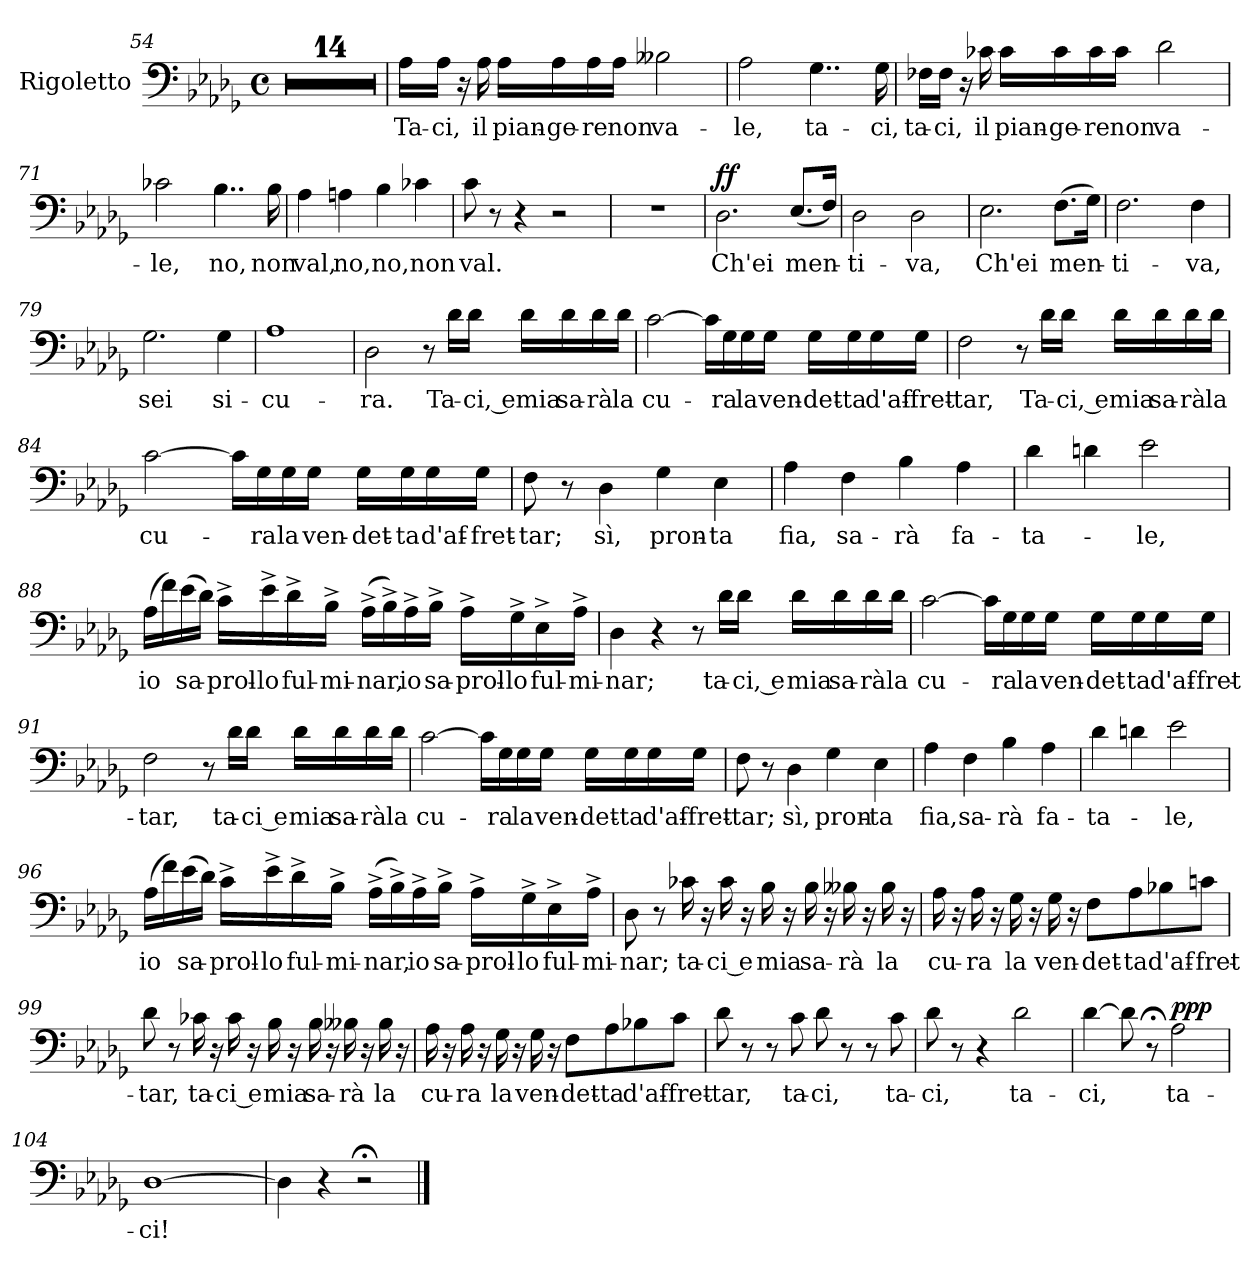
**kern	**text	**dynam
*part1	*part1	*part1
*staff1	*staff1	*staff1
*I"Rigoletto	*	*
*I'R.	*	*
*clefF4	*	*
*k[b-e-a-d-g-]	*	*
*M4/4	*	*
*met(c)	*	*
=54	=54	=54
1r	.	.
=55	=55	=55
1r	.	.
!!LO:LB:g=z
=56	=56	=56
1r	.	.
=57	=57	=57
1r	.	.
=58	=58	=58
1r	.	.
=59	=59	=59
1r	.	.
!!LO:PB:g=z
=60	=60	=60
1r	.	.
=61	=61	=61
1r	.	.
=62	=62	=62
1r	.	.
!!LO:LB:g=z
=63	=63	=63
1r	.	.
=64	=64	=64
1r	.	.
!!LO:LB:g=z
=65	=65	=65
1r	.	.
=66	=66	=66
1r	.	.
!!LO:PB:g=z
=67	=67	=67
1r	.	.
=68	=68	=68
!	!LO:LY:b	!
16A-\LL	Ta-	.
!	!LO:LY:b	!
16A-\JJ	-ci,	.
16r	.	.
!	!LO:LY:b	!
16A-\	il	.
!	!LO:LY:b	!
16A-\LL	pian-	.
!	!LO:LY:b	!
16A-\	-ge-	.
!	!LO:LY:b	!
16A-\	-re	.
!	!LO:LY:b	!
16A-\JJ	non	.
!	!LO:LY:b	!
2B--X\	va-	.
!!LO:LB:g=z
=69	=69	=69
!	!LO:LY:b	!
2A-\	-le,	.
!	!LO:LY:b	!
4..G-\	ta-	.
!	!LO:LY:b	!
16G-\	-ci,	.
=70	=70	=70
!	!LO:LY:b	!
16F-X\LL	ta-	.
!	!LO:LY:b	!
16F-\JJ	-ci,	.
16r	.	.
!	!LO:LY:b	!
16c-X\	il	.
!	!LO:LY:b	!
16c-\LL	pian-	.
!	!LO:LY:b	!
16c-\	-ge-	.
!	!LO:LY:b	!
16c-\	-re	.
!	!LO:LY:b	!
16c-\JJ	non	.
!	!LO:LY:b	!
2d-\	va-	.
!!LO:LB:g=z
=71	=71	=71
!	!LO:LY:b	!
2c-X\	-le,	.
!	!LO:LY:b	!
4..B-\	no,	.
!	!LO:LY:b	!
16B-\	non	.
=72	=72	=72
!	!LO:LY:b	!
4A-\	val,	.
!	!LO:LY:b	!
4An\	no,	.
!	!LO:LY:b	!
4B-\	no,	.
!	!LO:LY:b	!
4c-X\	non	.
=73	=73	=73
!	!LO:LY:b	!
8c\	val.	.
8r	.	.
4r	.	.
2r	.	.
!!LO:PB:g=z
=74	=74	=74
1r	.	.
=75	=75	=75
!	!LO:LY:b	!LO:DY:b
2.D-\	Ch'ei	ff
!	!LO:LY:b	!
(8.E-/L	men-	.
16F/Jk)	.	.
=76	=76	=76
!	!LO:LY:b	!
2D-\	-ti-	.
!	!LO:LY:b	!
2D-\	-va,	.
!!LO:LB:g=z
=77	=77	=77
!	!LO:LY:b	!
2.E-\	Ch'ei	.
!	!LO:LY:b	!
(8.F\L	men-	.
16G-\Jk)	.	.
=78	=78	=78
!	!LO:LY:b	!
2.F\	-ti-	.
!	!LO:LY:b	!
4F\	-va,	.
!!LO:LB:g=z
=79	=79	=79
!	!LO:LY:b	!
2.G-\	sei	.
!	!LO:LY:b	!
4G-\	si-	.
=80	=80	=80
!	!LO:LY:b	!
1A-	-cu-	.
!!LO:PB:g=z
=81	=81	=81
!	!LO:LY:b	!
2D-\	-ra.	.
8r	.	.
!	!LO:LY:b	!
16d-\LL	Ta-	.
!	!LO:LY:b	!
16d-\JJ	-ci, e	.
!	!LO:LY:b	!
16d-\LL	mia	.
!	!LO:LY:b	!
16d-\	sa-	.
!	!LO:LY:b	!
16d-\	-rà	.
!	!LO:LY:b	!
16d-\JJ	la	.
=82	=82	=82
!	!LO:LY:b	!
[2c\	cu-	.
16c\LL]	.	.
!	!LO:LY:b	!
16G-\	-ra	.
!	!LO:LY:b	!
16G-\	la	.
!	!LO:LY:b	!
16G-\JJ	ven-	.
!	!LO:LY:b	!
16G-\LL	-det-	.
!	!LO:LY:b	!
16G-\	-ta	.
!	!LO:LY:b	!
16G-\	d'af-	.
!	!LO:LY:b	!
16G-\JJ	-fret-	.
!!LO:LB:g=z
=83	=83	=83
!	!LO:LY:b	!
2F\	-tar,	.
8r	.	.
!	!LO:LY:b	!
16d-\LL	Ta-	.
!	!LO:LY:b	!
16d-\JJ	-ci, e	.
!	!LO:LY:b	!
16d-\LL	mia	.
!	!LO:LY:b	!
16d-\	sa-	.
!	!LO:LY:b	!
16d-\	-rà	.
!	!LO:LY:b	!
16d-\JJ	la	.
=84	=84	=84
!	!LO:LY:b	!
[2c\	cu-	.
16c\LL]	.	.
!	!LO:LY:b	!
16G-\	-ra	.
!	!LO:LY:b	!
16G-\	la	.
!	!LO:LY:b	!
16G-\JJ	ven-	.
!	!LO:LY:b	!
16G-\LL	-det-	.
!	!LO:LY:b	!
16G-\	-ta	.
!	!LO:LY:b	!
16G-\	d'af-	.
!	!LO:LY:b	!
16G-\JJ	-fret-	.
!!LO:LB:g=z
=85	=85	=85
!	!LO:LY:b	!
8F\	-tar;	.
8r	.	.
!	!LO:LY:b	!
4D-\	sì,	.
!	!LO:LY:b	!
4G-\	pron-	.
!	!LO:LY:b	!
4E-\	-ta	.
!!LO:PB:g=z
=86	=86	=86
!	!LO:LY:b	!
4A-\	fia,	.
!	!LO:LY:b	!
4F\	sa-	.
!	!LO:LY:b	!
4B-\	-rà	.
!	!LO:LY:b	!
4A-\	fa-	.
=87	=87	=87
!	!LO:LY:b	!
4d-\	-ta-	.
4dn\	.	.
!	!LO:LY:b	!
2e-\	-le,	.
!!LO:LB:g=z
=88	=88	=88
!	!LO:LY:b	!
(16A-\LL	io	.
16f\)	.	.
!	!LO:LY:b	!
(16e-\	sa-	.
16d-\JJ)	.	.
!	!LO:LY:b	!
16c^\LL	-prol-	.
!	!LO:LY:b	!
16e-^\	-lo	.
!	!LO:LY:b	!
16d-^\	ful-	.
!	!LO:LY:b	!
16B-^\JJ	-mi-	.
!	!LO:LY:b	!
(16A-^\LL	-nar,	.
16B-^\)	.	.
!	!LO:LY:b	!
16A-^\	io	.
!	!LO:LY:b	!
16B-^\JJ	sa-	.
!	!LO:LY:b	!
16A-^\LL	-prol-	.
!	!LO:LY:b	!
16G-^\	-lo	.
!	!LO:LY:b	!
16E-^\	ful-	.
!	!LO:LY:b	!
16A-^\JJ	-mi-	.
=89	=89	=89
!	!LO:LY:b	!
4D-\	-nar;	.
4r	.	.
8r	.	.
!	!LO:LY:b	!
16d-\LL	ta-	.
!	!LO:LY:b	!
16d-\JJ	-ci, e	.
!	!LO:LY:b	!
16d-\LL	mia	.
!	!LO:LY:b	!
16d-\	sa-	.
!	!LO:LY:b	!
16d-\	-rà	.
!	!LO:LY:b	!
16d-\JJ	la	.
!!LO:LB:g=z
=90	=90	=90
!	!LO:LY:b	!
[2c\	cu-	.
16c\LL]	.	.
!	!LO:LY:b	!
16G-\	-ra	.
!	!LO:LY:b	!
16G-\	la	.
!	!LO:LY:b	!
16G-\JJ	ven-	.
!	!LO:LY:b	!
16G-\LL	-det-	.
!	!LO:LY:b	!
16G-\	-ta	.
!	!LO:LY:b	!
16G-\	d'af-	.
!	!LO:LY:b	!
16G-\JJ	-fret-	.
=91	=91	=91
!	!LO:LY:b	!
2F\	-tar,	.
8r	.	.
!	!LO:LY:b	!
16d-\LL	ta-	.
!	!LO:LY:b	!
16d-\JJ	ci e	.
!	!LO:LY:b	!
16d-\LL	mia	.
!	!LO:LY:b	!
16d-\	sa-	.
!	!LO:LY:b	!
16d-\	-rà	.
!	!LO:LY:b	!
16d-\JJ	la	.
!!LO:PB:g=z
=92	=92	=92
!	!LO:LY:b	!
[2c\	cu-	.
16c\LL]	.	.
!	!LO:LY:b	!
16G-\	-ra	.
!	!LO:LY:b	!
16G-\	la	.
!	!LO:LY:b	!
16G-\JJ	ven-	.
!	!LO:LY:b	!
16G-\LL	-det-	.
!	!LO:LY:b	!
16G-\	-ta	.
!	!LO:LY:b	!
16G-\	d'af-	.
!	!LO:LY:b	!
16G-\JJ	-fret-	.
=93	=93	=93
!	!LO:LY:b	!
8F\	-tar;	.
8r	.	.
!	!LO:LY:b	!
4D-\	sì,	.
!	!LO:LY:b	!
4G-\	pron-	.
!	!LO:LY:b	!
4E-\	-ta	.
!!LO:LB:g=z
=94	=94	=94
!	!LO:LY:b	!
4A-\	fia,	.
!	!LO:LY:b	!
4F\	sa-	.
!	!LO:LY:b	!
4B-\	-rà	.
!	!LO:LY:b	!
4A-\	fa-	.
=95	=95	=95
!	!LO:LY:b	!
4d-\	-ta-	.
4dn\	.	.
!	!LO:LY:b	!
2e-\	-le,	.
!!LO:LB:g=z
=96	=96	=96
!	!LO:LY:b	!
(16A-\LL	io	.
16f\)	.	.
!	!LO:LY:b	!
(16e-\	sa-	.
16d-\JJ)	.	.
!	!LO:LY:b	!
16c^\LL	-prol-	.
!	!LO:LY:b	!
16e-^\	-lo	.
!	!LO:LY:b	!
16d-^\	ful-	.
!	!LO:LY:b	!
16B-^\JJ	-mi-	.
!	!LO:LY:b	!
(16A-^\LL	-nar,	.
16B-^\)	.	.
!	!LO:LY:b	!
16A-^\	io	.
!	!LO:LY:b	!
16B-^\JJ	sa-	.
!	!LO:LY:b	!
16A-^\LL	-prol-	.
!	!LO:LY:b	!
16G-^\	-lo	.
!	!LO:LY:b	!
16E-^\	ful-	.
!	!LO:LY:b	!
16A-^\JJ	-mi-	.
=97	=97	=97
!	!LO:LY:b	!
8D-\	-nar;	.
8r	.	.
!	!LO:LY:b	!
16c-X\	ta-	.
16r	.	.
!	!LO:LY:b	!
16c-\	ci e	.
16r	.	.
!	!LO:LY:b	!
16B-\	mia	.
16r	.	.
!	!LO:LY:b	!
16B-\	sa-	.
16r	.	.
!	!LO:LY:b	!
16B--X\	-rà	.
16r	.	.
!	!LO:LY:b	!
16B--\	la	.
16r	.	.
!!LO:PB:g=z
=98	=98	=98
!	!LO:LY:b	!
16A-\	cu-	.
16r	.	.
!	!LO:LY:b	!
16A-\	-ra	.
16r	.	.
!	!LO:LY:b	!
16G-\	la	.
16r	.	.
!	!LO:LY:b	!
16G-\	ven-	.
16r	.	.
!	!LO:LY:b	!
8F\L	-det-	.
!	!LO:LY:b	!
8A-\	-ta	.
!	!LO:LY:b	!
8B-X\	d'af-	.
!	!LO:LY:b	!
8cn\J	-fret-	.
=99	=99	=99
!	!LO:LY:b	!
8d-\	-tar,	.
8r	.	.
!	!LO:LY:b	!
16c-X\	ta-	.
16r	.	.
!	!LO:LY:b	!
16c-\	ci e	.
16r	.	.
!	!LO:LY:b	!
16B-\	mia	.
16r	.	.
!	!LO:LY:b	!
16B-\	sa-	.
16r	.	.
!	!LO:LY:b	!
16B--X\	-rà	.
16r	.	.
!	!LO:LY:b	!
16B--\	la	.
16r	.	.
!!LO:LB:g=z
=100	=100	=100
!	!LO:LY:b	!
16A-\	cu-	.
16r	.	.
!	!LO:LY:b	!
16A-\	-ra	.
16r	.	.
!	!LO:LY:b	!
16G-\	la	.
16r	.	.
!	!LO:LY:b	!
16G-\	ven-	.
16r	.	.
!	!LO:LY:b	!
8F\L	-det-	.
!	!LO:LY:b	!
8A-\	-ta	.
!	!LO:LY:b	!
8B-X\	d'af-	.
!	!LO:LY:b	!
8c\J	-fret-	.
=101	=101	=101
!	!LO:LY:b	!
8d-\	-tar,	.
8r	.	.
8r	.	.
!	!LO:LY:b	!
8c\	ta-	.
!	!LO:LY:b	!
8d-\	-ci,	.
8r	.	.
8r	.	.
!	!LO:LY:b	!
8c\	ta-	.
!!LO:LB:g=z
=102	=102	=102
!	!LO:LY:b	!
8d-\	-ci,	.
8r	.	.
4r	.	.
!	!LO:LY:b	!
2d-\	ta-	.
=103	=103	=103
!	!LO:LY:b	!
[4d-\	-ci,	.
8d-\]	.	.
8r;<	.	.
!	!LO:LY:b	!LO:DY:b
2A-\	ta-	ppp
=104	=104	=104
!	!LO:LY:b	!
*^	*	*
[1D-	2ryy	-ci!	.
.	2ryy	.	.
*v	*v	*	*
=105	=105	=105
4D-\]	.	.
4r	.	.
2r;<	.	.
==	==	==
*-	*-	*-
